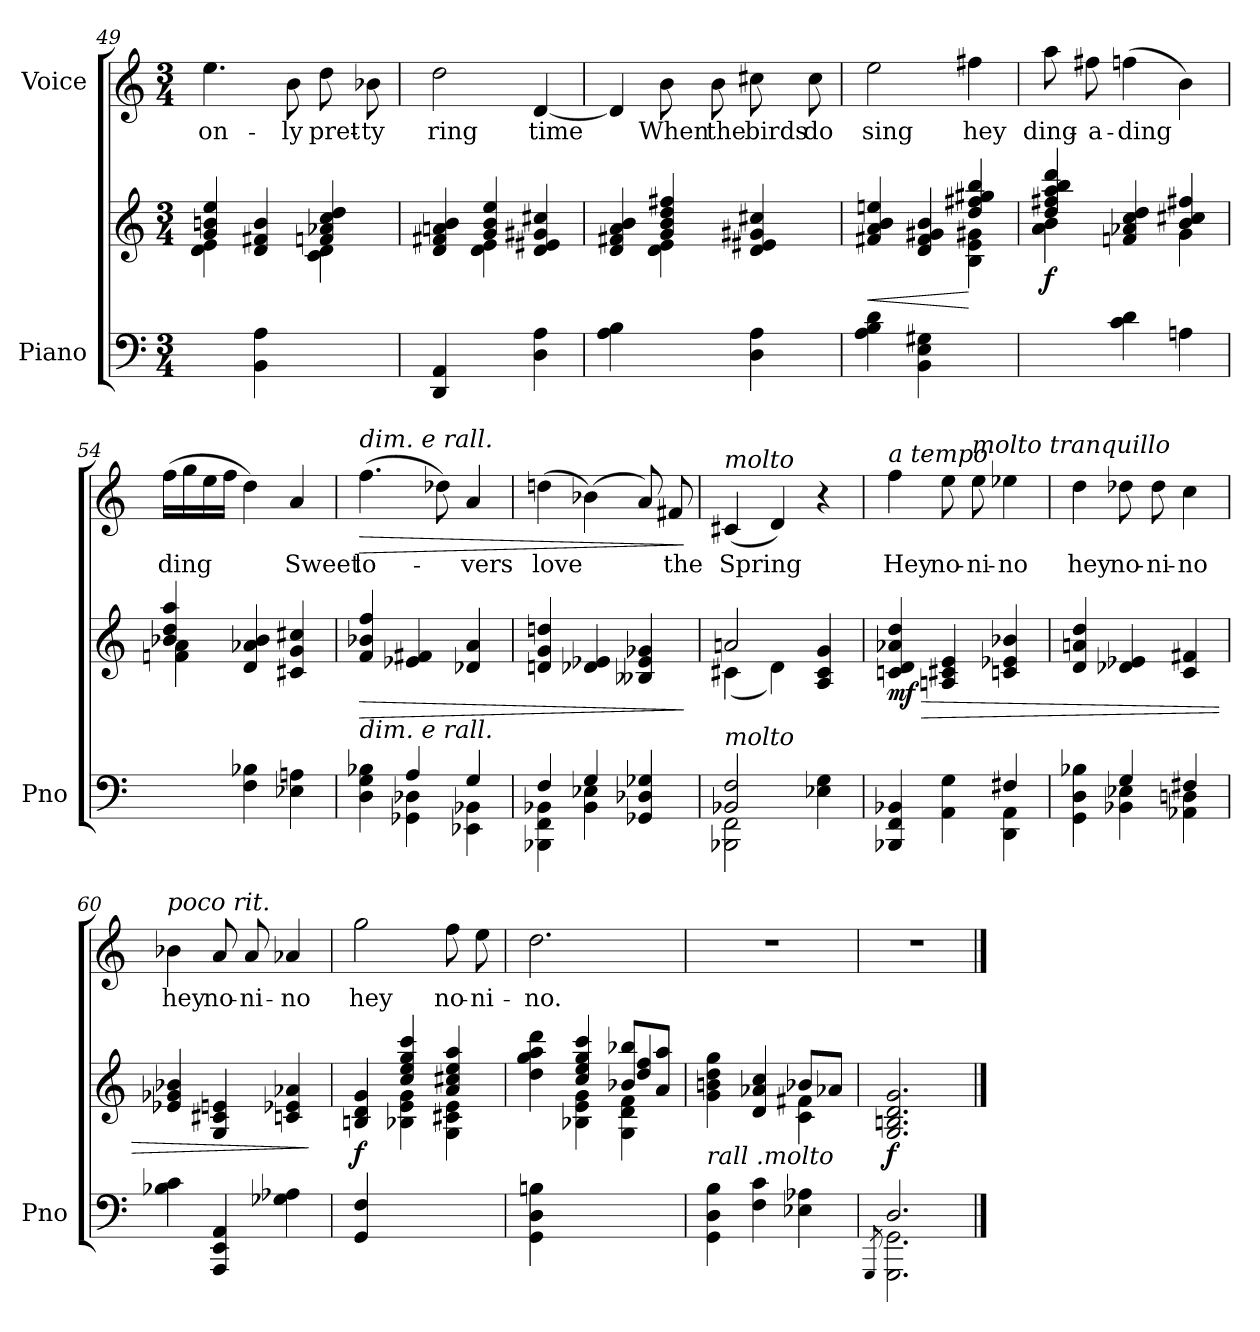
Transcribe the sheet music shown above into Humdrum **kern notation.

**kern	**kern	**dynam	**kern	**text	**dynam
*part2	*part2	*part2	*part1	*part1	*part1
*staff3	*staff2	*staff2/3	*staff1	*staff1	*staff1
*I"Piano	*	*	*I"Voice	*	*
*I'Pno	*	*	*	*	*
*clefF4	*clefG2	*	*clefG2	*	*
*k[]	*k[]	*	*k[]	*	*
*M3/4	*M3/4	*	*M3/4	*	*
=49	=49	=49	=49	=49	=49
*	*^	*	*	*	*
!	!	!	!	!	!LO:LY:b	!
4ryy	4g/ 4bn/ 4ee/	4d\ 4e\	.	4.ee\	on-	.
4BB\ 4A\	4d/ 4f#X/ 4b/	4ryy	.	.	.	.
!	!	!	!	!	!LO:LY:b	!
.	.	.	.	8b\	-ly	.
!	!	!	!	!	!LO:LY:b	!
4ryy	4fn/ 4a-X/ 4cc/ 4dd/	4c\ 4d\	.	8dd\	pret-	.
!	!	!	!	!	!LO:LY:b	!
.	.	.	.	8b-X\	-ty	.
=50	=50	=50	=50	=50	=50	=50
!	!	!	!	!	!LO:LY:b	!
4DD/ 4AA/	4d/ 4f#X/ 4an/ 4b/	4ryy	.	2dd\	ring	.
4ryy	4g/ 4b/ 4ee/	4d\ 4e\	.	.	.	.
!	!	!	!	!	!LO:LY:b	!
4D\ 4A\	4d/ 4e#X/ 4g#X/ 4cc#X/	4ryy	.	[4d/	time	.
=51	=51	=51	=51	=51	=51	=51
4A\ 4B\	4d/ 4f#X/ 4a/ 4b/	4ryy	.	4d/]	.	.
!	!	!	!	!	!LO:LY:b	!
4ryy	4g/ 4b/ 4dd/ 4ff#X/	4d\ 4e\	.	8b\	When	.
!	!	!	!	!	!LO:LY:b	!
.	.	.	.	8b\	the	.
!	!	!	!	!	!LO:LY:b	!
4D\ 4A\	4d/ 4e#X/ 4g#X/ 4cc#X/	4ryy	.	8cc#X\	birds	.
!	!	!	!	!	!LO:LY:b	!
.	.	.	.	8cc#\	do	.
!!LO:PB:g=z
=52	=52	=52	=52	=52	=52	=52
!	!	!	!LO:HP:b	!	!LO:LY:b	!
4A\ 4B\ 4d\	4f#X/ 4a/ 4b/ 4een/	2ryy	<	2ee\	sing	.
4BB\ 4E\ 4G#X\	4d/ 4f#/ 4g#X/ 4b/	.	.	.	.	.
!	!	!	!	!	!LO:LY:b	!
4ryy	4dd/ 4ff#X/ 4gg#X/ 4bb/	4B\ 4e\ 4g#X\	[	4ff#X\	hey	.
=53	=53	=53	=53	=53	=53	=53
*^	*	*	*	*	*	*
!	!	!	!	!LO:DY:b	!	!LO:LY:b	!
4ryy	2ryy	4dd/ 4ff#X/ 4aa/ 4bb/ 4ddd/	4a\ 4b\	f	8aa\	ding-	.
!	!	!	!	!	!	!LO:LY:b	!
.	.	.	.	.	8ff#X\	-a-	.
!	!	!	!	!	!	!LO:LY:b	!
4c\ 4d\	.	4fn/ 4a-X/ 4cc/ 4dd/	4ryy	.	(>4ffn\	-ding	.
4ryy	4An\	4b/ 4cc#X/ 4ff#X/	4g\	.	4b\)	.	.
=54	=54	=54	=54	=54	=54	=54	=54
!	!	!	!	!	!	!LO:LY:b	!
*v	*v	*	*	*	*	*	*
4ryy	4b-X/ 4dd/ 4aa/	4fn\ 4a\	.	(>16ff\LL	ding	.
.	.	.	.	16gg\	.	.
.	.	.	.	16ee\	.	.
.	.	.	.	16ff\JJ	.	.
4F\ 4B-X\	4d/ 4a-X/ 4b-/	2ryy	.	4dd\)	.	.
!	!	!	!	!	!LO:LY:b	!
4E-X\ 4An\	4c#X/ 4g/ 4cc#X/	.	.	4a/	Sweet	.
*	*v	*v	*	*	*	*
!!LO:LB:g=z
=55	=55	=55	=55	=55	=55
*	*	*	*MM80	*	*
*^	*	*	*	*	*
!	!	!	!	!LO:TX:a:i:t=dim. e rall.	!	!
!	!	!LO:TX:b:i:t=dim. e rall.	!	!	!	!
!	!	!	!LO:HP:b	!	!LO:LY:b	!LO:HP:b
4ryy	4D\ 4G\ 4B-X\	4f/ 4b-X/ 4ff/	>	(>4.ff\	lo-	>
4A/	4GG-X\ 4D-X\	4e-X/ 4f#X/	.	.	.	.
.	.	.	.	8dd-X\)	.	.
!	!	!	!	!	!LO:LY:b	!
4G/	4EE-X\ 4BB-X\	4d-X/ 4a/	.	4a/	-vers	.
=56	=56	=56	=56	=56	=56	=56
*	*	*	*	*MM76	*	*
!	!	!	!	!	!LO:LY:b	!
4F/	4BBB-X\ 4FF\ 4BB-X\	4dn/ 4g/ 4ddn/	.	(>4ddn\	love	.
4G/	4BB-\ 4E-X\	4d-X/ 4e-X/	.	(>4b-X\)	.	.
4ryy	4GG-X/ 4D-X/ 4G-X/	4B--X/ 4e-/ 4g-X/	.	8a/)	.	.
!	!	!	!	!	!LO:LY:b	!
.	.	.	.	8f#X/	the	.
*v	*v	*	*	*	*	*
.	.	]	.	.	]
=57	=57	=57	=57	=57	=57
*	*	*	*MM70	*	*
*^	*^	*	*	*	*
!	!	!	!	!	!LO:TX:a:i:t=molto	!	!
!LO:TX:a:i:t=molto	!	!	!	!	!	!	!
!	!	!	!	!	!	!LO:LY:b	!
2BB-X/ 2F/	2BBB-X\ 2FF\	2an/	(<4c#X\	.	(<4c#X/	Spring	.
.	.	.	4d\)	.	4d/)	.	.
4E-X\ 4G\	4ryy	4A/ 4c#/ 4g/	4ryy	.	4r	.	.
*	*	*v	*v	*	*	*	*
!!LO:LB:g=z
=58	=58	=58	=58	=58	=58	=58
*	*	*	*	*MM80	*	*
*	*	*^	*	*	*	*
!	!	!	!	!	!LO:TX:a:i:t=a tempo	!	!
!	!	!	!	!LO:HP:b	!	!LO:LY:b	!
!	!	!	!	!LO:DY:n=1:b	!	!	!
*	*	*v	*v	*	*	*	*
2ryy	4BBB-X/ 4FF/ 4BB-X/	4cn/ 4d/ 4a-X/ 4dd/	> mf	4ff\	Hey	.
!	!	!	!	!	!LO:LY:b	!
.	4AA\ 4G\	4An/ 4c#X/ 4e/	.	8ee\	no-	.
!	!	!	!	!LO:TX:a:i:t=molto tranquillo	!	!
!	!	!	!	!	!LO:LY:b	!
.	.	.	.	8ee\	-ni-	.
*	*	*	*	*MM78	*	*
!	!	!	!	!	!LO:LY:b	!
4F#X/	4DD\ 4AA\	4cn/ 4e-X/ 4b-X/	.	4ee-X\	-no	.
=59	=59	=59	=59	=59	=59	=59
!	!	!	!	!	!LO:LY:b	!
4ryy	4GG\ 4D\ 4B-X\	4d/ 4an/ 4dd/	.	4dd\	hey	.
!	!	!	!	!	!LO:LY:b	!
4G/	4BB-X\ 4E-X\	4d-X/ 4e-X/	.	8dd-X\	no-	.
!	!	!	!	!	!LO:LY:b	!
.	.	.	.	8dd-\	-ni-	.
!	!	!	!	!	!LO:LY:b	!
4F#X/	4AA-X\ 4Dn\	4c/ 4f#X/	.	4cc\	-no	.
*v	*v	*	*	*	*	*
=60	=60	=60	=60	=60	=60
*	*	*	*MM76	*	*
*^	*	*	*	*	*
!	!	!	!	!LO:TX:a:i:t=poco rit.	!	!
!	!	!	!	!	!LO:LY:b	!
*v	*v	*	*	*	*	*
4B-X\ 4c\	4e-X/ 4g-X/ 4b-X/	.	4b-X\	hey	.
!	!	!	!	!LO:LY:b	!
4AAA/ 4EE/ 4AA/	4G/ 4c#X/ 4en/	.	8a/	no-	.
!	!	!	!	!LO:LY:b	!
.	.	.	8a/	-ni-	.
!	!	!	!	!LO:LY:b	!
4G-X\ 4A-X\	4cn/ 4e-X/ 4a-X/	.	4a-X/	-no	.
.	.	]	.	.	.
!!LO:LB:g=z
=61	=61	=61	=61	=61	=61
*	*	*	*MM86	*	*
*	*^	*	*	*	*
!	!	!	!LO:DY:b	!	!LO:LY:b	!LO:DY:a
!	!	!	!	!	!	!LO:DY:n=1:a
4GG/ 4F/	4Bn/ 4d/ 4g/	4ryy	f	2gg\	hey	f other-dynamics
2ryy	4cc/ 4ee/ 4gg/ 4ccc/	4B-X\ 4e\ 4g\	.	.	.	.
*	*	*	*	*MM94	*	*
!	!	!	!	!	!LO:LY:b	!
.	4a/ 4cc#X/ 4ee/ 4aa/	4G\ 4c#X\ 4e\	.	8ff\	no-	.
!	!	!	!	!	!LO:LY:b	!
.	.	.	.	8ee\	-ni-	.
=62	=62	=62	=62	=62	=62	=62
*	*	*^	*	*	*	*
!	!	!	!	!	!	!LO:LY:b	!
*	*	*	*	*	*^	*	*
4GG\ 4D\ 4Bn\	4dd\ 4gg\ 4aa\ 4ddd\	2ryy	4ryy	.	2.dd\	2ryy	-no.	.
2ryy	4cc/ 4ee/ 4gg/ 4ccc/	.	4B-X\ 4e\ 4g\	.	.	.	.	.
*	*	*	*	*	*MM84	*	*	*
.	8b-X/ 8bb-X/L	4dd/ 4ff/	4G\ 4d\ 4f\	.	.	4ryy	.	.
.	8a/ 8aa/J	.	.	.	.	.	.	.
*	*	*v	*v	*	*	*	*	*
=63	=63	=63	=63	=63	=63	=63	=63
!	!LO:TX:b:i:t=rall .molto	!	!	!	!	!	!
4GG\ 4D\ 4B\	4g\ 4bn\ 4dd\ 4gg\	2ryy	.	2.r	2ryy	.	.
4F\ 4c\	4d/ 4a-X/ 4cc/	.	.	.	.	.	.
*	*	*	*	*MM72	*	*	*
4E-X\ 4A-X\	8b-X/L	4c\ 4f#X\	.	.	4ryy	.	.
.	8a-X/J	.	.	.	.	.	.
*	*v	*v	*	*	*	*	*
*	*	*	*v	*v	*	*
=64	=64	=64	=64	=64	=64
*^	*	*	*	*	*
.	8qGGG/	.	.	.	.	.
!	!	!	!LO:DY:b	!	!	!
2.D/	2.GGG\ 2.GG\	2.G/ 2.Bn/ 2.d/ 2.g/	f	2.r	.	.
*v	*v	*	*	*	*	*
==	==	==	==	==	==
*-	*-	*-	*-	*-	*-
